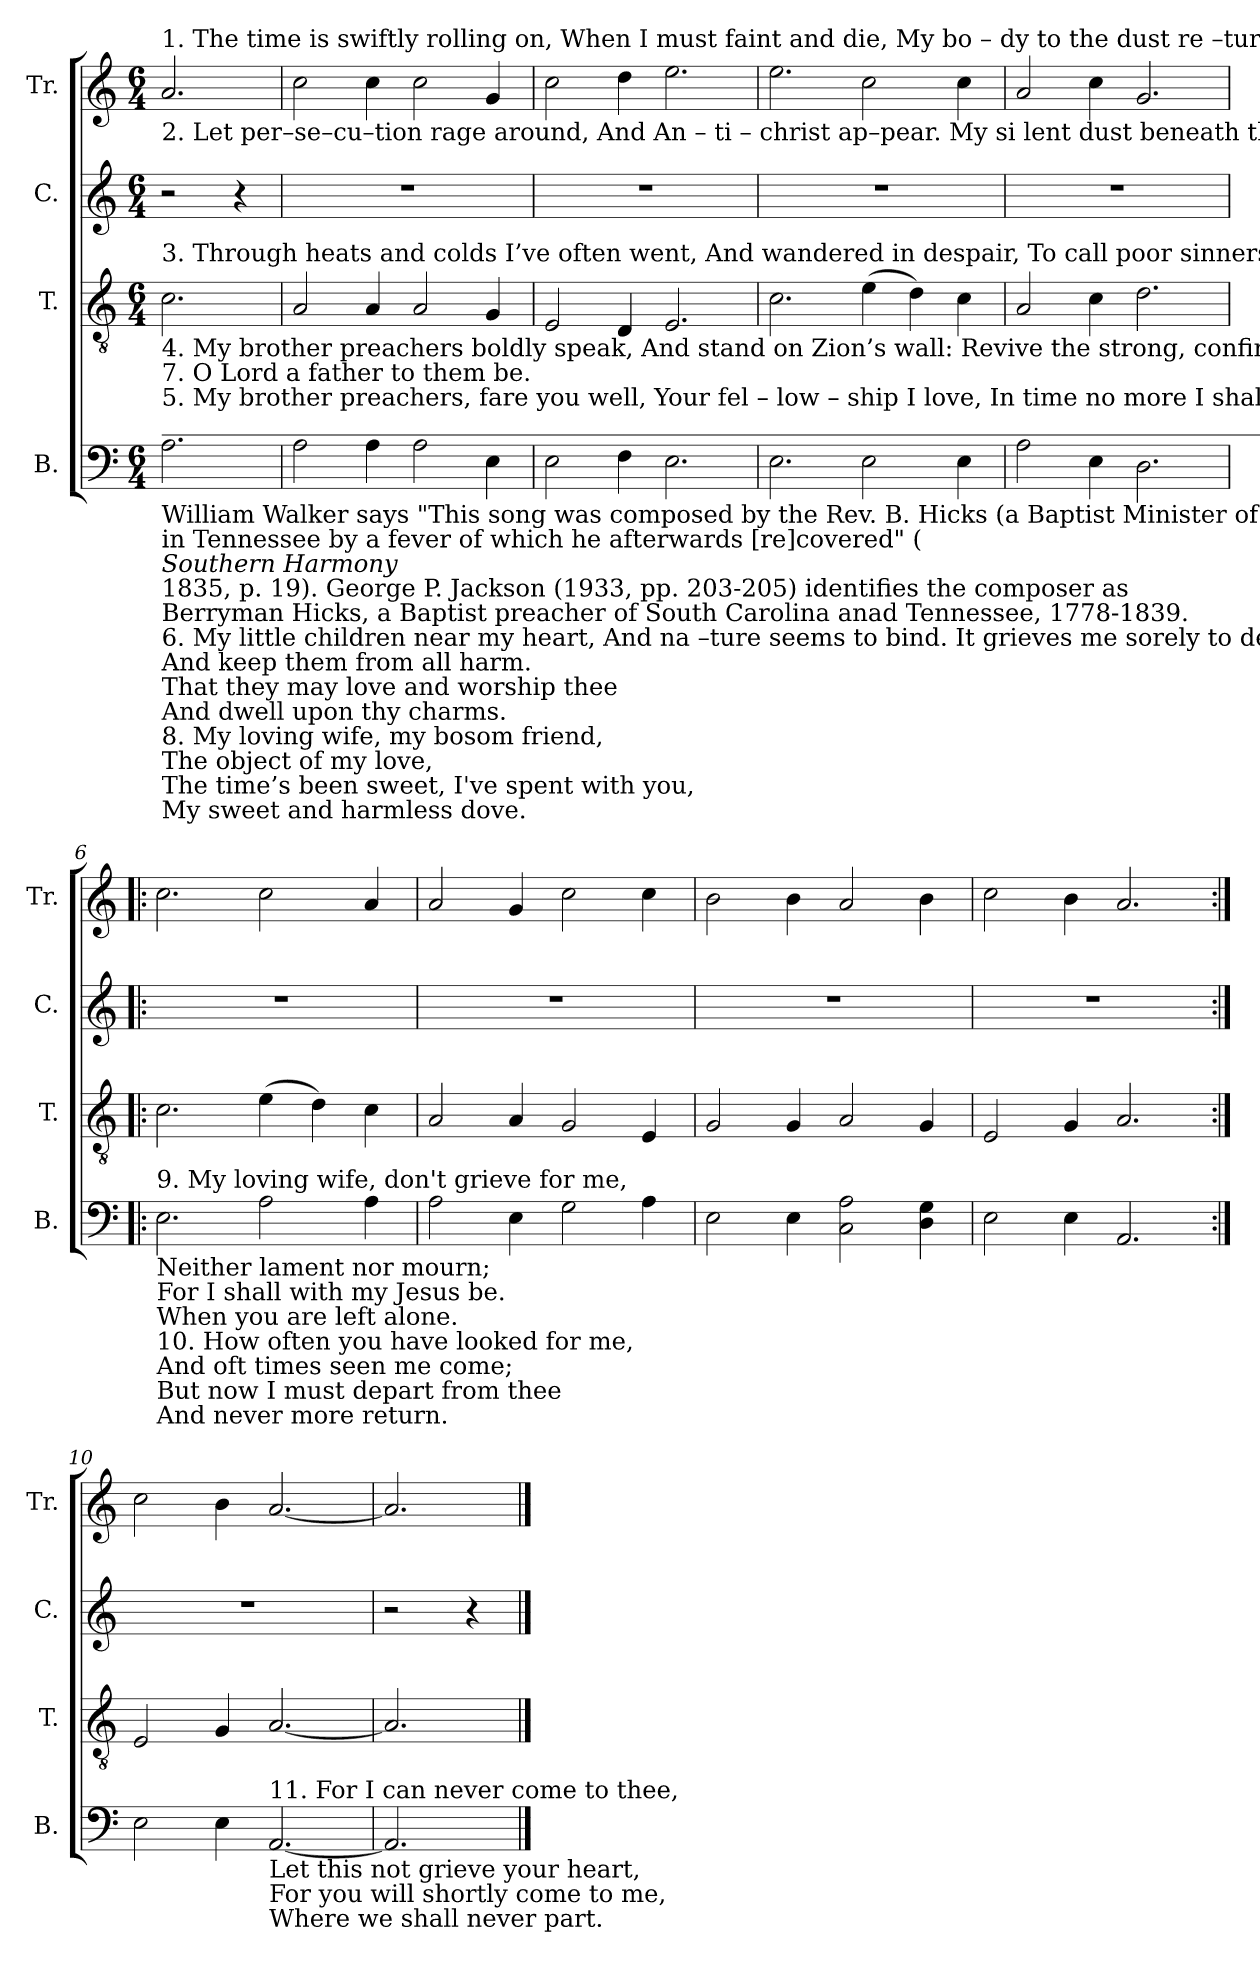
**kern	**kern	**kern	**kern
*part4	*part3	*part2	*part1
*staff4	*staff3	*staff2	*staff1
*I"B.	*I"T.	*I"C.	*I"Tr.
*I'B.	*I'T.	*I'C.	*I'Tr.
*clefF4	*clefGv2	*clefG2	*clefG2
*k[]	*k[]	*k[]	*k[]
*M6/4	*M6/4	*M6/4	*M6/4
*MM150	*MM150	*MM150	*MM150
=1	=1	=1	=1
!	!	!	!LO:TX:a:t=1. The   time   is   swiftly   rolling   on,   When  I  must   faint  and  die,       My    bo   –   dy  to  the  dust  re –turn,  And  there  forgotten  lie.
!	!	!	!LO:TX:b:t=2.  Let    per–se–cu–tion  rage  around,   And   An – ti – christ  ap–pear.     My  si lent dust beneath the ground;  There’s no disturbance there.
!	!LO:TX:a:t=3. Through heats and colds I’ve often went, And wandered  in   despair,        To     call     poor  sinners   to   repent.   And seek the Savior dear.	!	!
!	!LO:TX:b:t=4. My    brother  preachers  boldly  speak,   And  stand  on   Zion’s  wall&colon;        Revive  the strong, confirm the weak,   And af  – ter  sinners  call.	!	!
!LO:TX:a:t=_____________________________________________________________________________________________________________________________________	!	!	!
!LO:TX:b:t=William Walker says "This song was composed by the Rev. B. Hicks (a Baptist Minister of Sonth Carolina) and sent to his wife while he was confined	!	!	!
!LO:TX:b:t=in Tennessee by a fever of which he afterwards [re]covered" (	!	!	!
!LO:TX:b:i:t=Southern Harmony	!	!	!
!LO:TX:b:t=1835, p. 19). George P. Jackson (1933, pp. 203-205) identifies the composer as	!	!	!
!LO:TX:b:t=Berryman Hicks, a Baptist preacher of South Carolina anad Tennessee, 1778-1839.	!	!	!
!LO:TX:a:t=5. My  brother  preachers, fare you well,   Your  fel – low – ship  I   love,       In     time  no  more  I  shall  you  see,   But soon we’ll meet above.	!	!	!
!LO:TX:b:t=6. My     little   children  near  my  heart,   And  na –ture  seems  to bind.      It     grieves  me   sorely    to   de – part  And leave you all behind.	!	!	!
!LO:TX:a:t=7. O Lord a father to them be.	!	!	!
!LO:TX:b:t=And keep them from all harm.	!	!	!
!LO:TX:b:t=That they may love and worship thee	!	!	!
!LO:TX:b:t=And dwell upon thy charms.	!	!	!
!LO:TX:b:t=8. My loving wife, my bosom friend,	!	!	!
!LO:TX:b:t=The object of my love,	!	!	!
!LO:TX:b:t=The time’s been sweet, I've spent with you,	!	!	!
!LO:TX:b:t=My sweet and harmless dove.	!	!	!
2.A!\	2.c!\	2r	2.a!/
.	.	4r	.
=2	=2	=2	=2
2A!\	2A!/	1.r	2cc!\
4A!\	4A!/	.	4cc!\
2A!\	2A!/	.	2cc!\
4E!\	4G!/	.	4g!/
=3	=3	=3	=3
2E!\	2E!/	1.r	2cc!\
4F!\	4D!/	.	4dd!\
2.E!\	2.E!/	.	2.ee!\
=4	=4	=4	=4
2.E!\	2.c!\	1.r	2.ee!\
2E!\	(4e!\	.	2cc!\
.	4d!\)	.	.
4E!\	4c!\	.	4cc!\
=5	=5	=5	=5
2A!\	2A!/	1.r	2a!/
4E!\	4c!\	.	4cc!\
2.D!\	2.d!\	.	2.g!/
=6!|:	=6!|:	=6!|:	=6!|:
!LO:TX:a:t=9. My loving wife, don't grieve for me,	!	!	!
!LO:TX:b:t=Neither lament nor mourn;	!	!	!
!LO:TX:b:t=For I shall with my Jesus be.	!	!	!
!LO:TX:b:t=When you are left alone.	!	!	!
!LO:TX:b:t=10. How often you have looked for me,	!	!	!
!LO:TX:b:t=And oft times seen me come;	!	!	!
!LO:TX:b:t=But now I must depart from thee	!	!	!
!LO:TX:b:t=And never more return.	!	!	!
2.E!\	2.c!\	1.r	2.cc!\
2A!\	(4e!\	.	2cc!\
.	4d!\)	.	.
4A!\	4c!\	.	4a!/
=7	=7	=7	=7
2A!\	2A!/	1.r	2a!/
4E!\	4A!/	.	4g!/
2G!\	2G!/	.	2cc!\
4A!\	4E!/	.	4cc!\
=8	=8	=8	=8
2E!\	2G!/	1.r	2b!\
4E!\	4G!/	.	4b!\
2C!\ 2A!\	2A!/	.	2a!/
4D!\ 4G!\	4G!/	.	4b!\
=9	=9	=9	=9
2E!\	2E!/	1.r	2cc!\
4E!\	4G!/	.	4b!\
2.AA!/	2.A!/	.	2.a!/
=10:|!	=10:|!	=10:|!	=10:|!
2E!\	2E!/	1.r	2cc!\
4E!\	4G!/	.	4b!\
!LO:TX:a:t=11. For I can never come to thee,	!	!	!
!LO:TX:b:t=Let this not grieve your heart,	!	!	!
!LO:TX:b:t=For you will shortly come to me,	!	!	!
!LO:TX:b:t=Where we shall never part.	!	!	!
[2.AA!/	[2.A!/	.	[2.a!/
=11	=11	=11	=11
2.AA!/]	2.A!/]	2r	2.a!/]
.	.	4r	.
==	==	==	==
*-	*-	*-	*-
